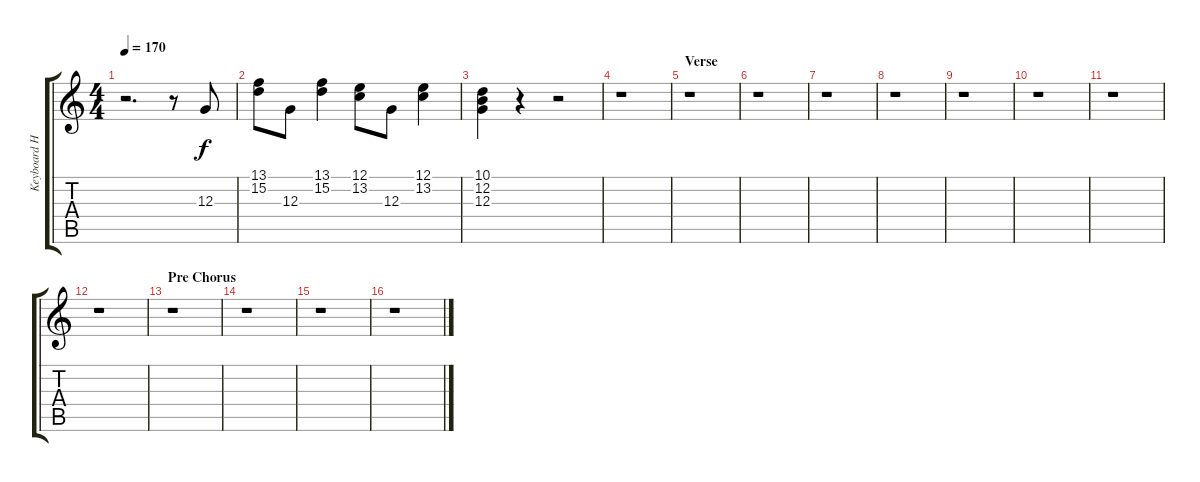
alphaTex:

\track ("Keyboard Hook" "Keyboard H") {instrument dulcimer}
\staff {score tabs}
\tuning (E4 B3 G3 D3 A2 E2) {hide}
\ts (4 4)
\tempo 170
\clef g2
\ks c
r.2{d dy f instrument dulcimer} r.8 12.3.8 |
(13.1 15.2).8 12.3.8 (13.1 15.2).4 (12.1 13.2).8 12.3.8 (12.1 13.2).4 |
(10.1 12.2 12.3).4 r.4 r.2 |
r.1 |
\section ("" "Verse")
r.1 |
r.1 |
r.1 |
r.1 |
r.1 |
r.1 |
r.1 |
r.1 |
\section ("" "Pre Chorus")
r.1 |
r.1 |
r.1 |
r.1
